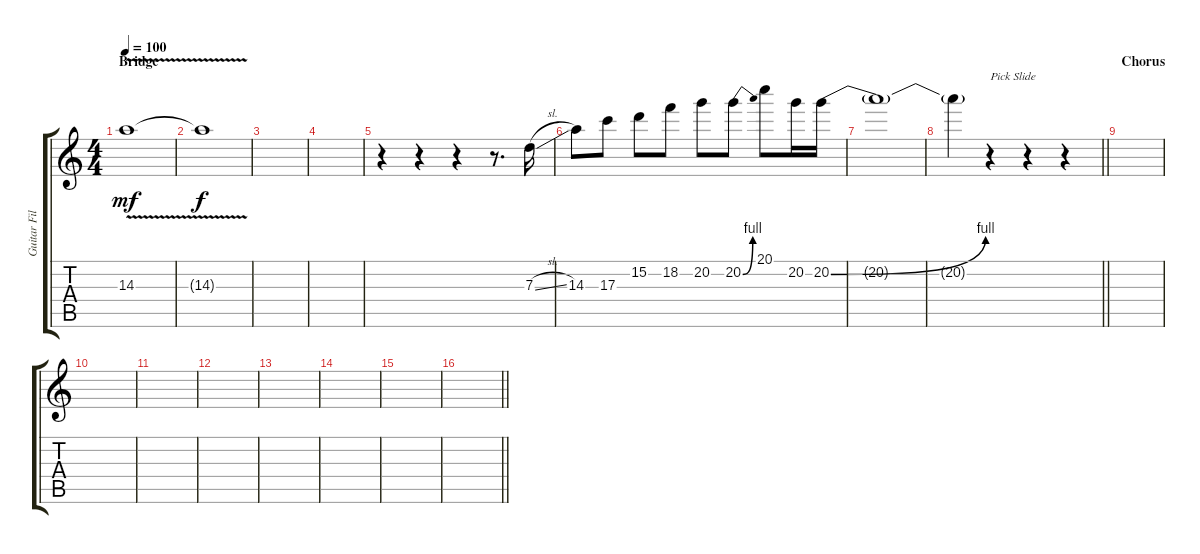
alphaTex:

\track ("Guitar Fills/Solo" "Guitar Fil") {instrument distortionguitar}
\staff {score tabs}
\tuning (E4 B3 G3 D3 A2 D2) {hide}
\ts (4 4)
\section ("" "Bridge")
\tempo 100
\clef g2
\ks c
14.3{v}.1{dy mf} |
14.3{t}.1{dy f} |
|
|
r.4 r.4 r.4 r.8{d} 7.3{sl}.16 |
14.3.8 17.3.8 15.2.8 18.2.8 20.2.8 20.2{be (bend 0 0 60 4)}.8 20.1.8 20.2.16 20.2{be (bend 0 0 60 4)}.16 |
20.2{t}.1 |
\barLineRight lightlight
20.2{t}.4 r.4{txt "Pick Slide"} r.4 r.4 |
\section ("" "Chorus")
|
|
|
|
|
|
|
\barLineRight lightlight
